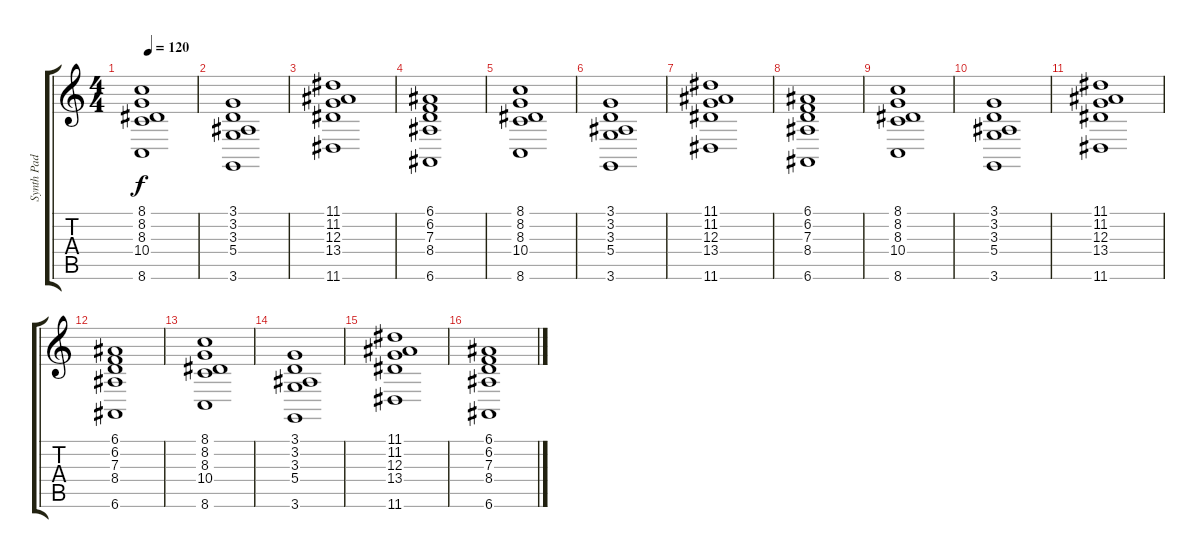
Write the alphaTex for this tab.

\track ("Synth Pad" "Synth Pad") {instrument fx6goblins}
\staff {score tabs}
\tuning (E4 B3 G3 D3 A2 E2) {hide}
\ts (4 4)
\tempo 120
\clef g2
\ks c
(8.1 8.2 8.3 10.4 8.6).1{dy f} |
(3.1 3.2 3.3 5.4 3.6).1 |
(11.1 11.2 12.3 13.4 11.6).1 |
(6.1 6.2 7.3 8.4 6.6).1 |
(8.1 8.2 8.3 10.4 8.6).1 |
(3.1 3.2 3.3 5.4 3.6).1 |
(11.1 11.2 12.3 13.4 11.6).1 |
(6.1 6.2 7.3 8.4 6.6).1 |
(8.1 8.2 8.3 10.4 8.6).1 |
(3.1 3.2 3.3 5.4 3.6).1 |
(11.1 11.2 12.3 13.4 11.6).1 |
(6.1 6.2 7.3 8.4 6.6).1 |
(8.1 8.2 8.3 10.4 8.6).1 |
(3.1 3.2 3.3 5.4 3.6).1 |
(11.1 11.2 12.3 13.4 11.6).1 |
(6.1 6.2 7.3 8.4 6.6).1
